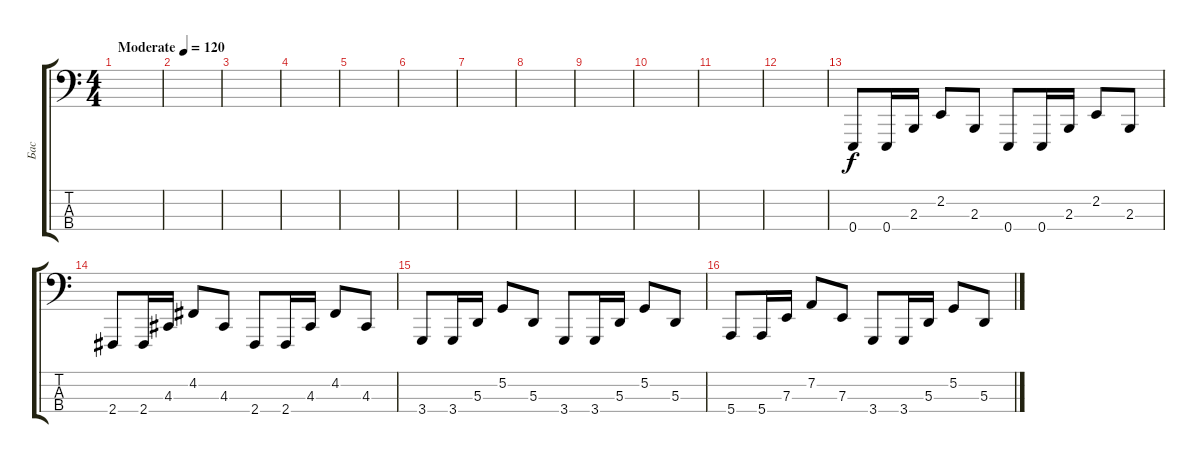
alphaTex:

\track ("Бас" "Бас") {instrument lead2sawtooth}
\staff {score tabs}
\tuning (G2 D2 A1 E1) {hide}
\ts (4 4)
\tempo (120 "Moderate")
\clef f4
\ks c
|
|
|
|
|
|
|
|
|
|
|
|
0.4.8 0.4.16 2.3.16 2.2.8 2.3.8 0.4.8 0.4.16 2.3.16 2.2.8 2.3.8 |
2.4.8 2.4.16 4.3.16 4.2.8 4.3.8 2.4.8 2.4.16 4.3.16 4.2.8 4.3.8 |
3.4.8 3.4.16 5.3.16 5.2.8 5.3.8 3.4.8 3.4.16 5.3.16 5.2.8 5.3.8 |
5.4.8 5.4.16 7.3.16 7.2.8 7.3.8 3.4.8 3.4.16 5.3.16 5.2.8 5.3.8
